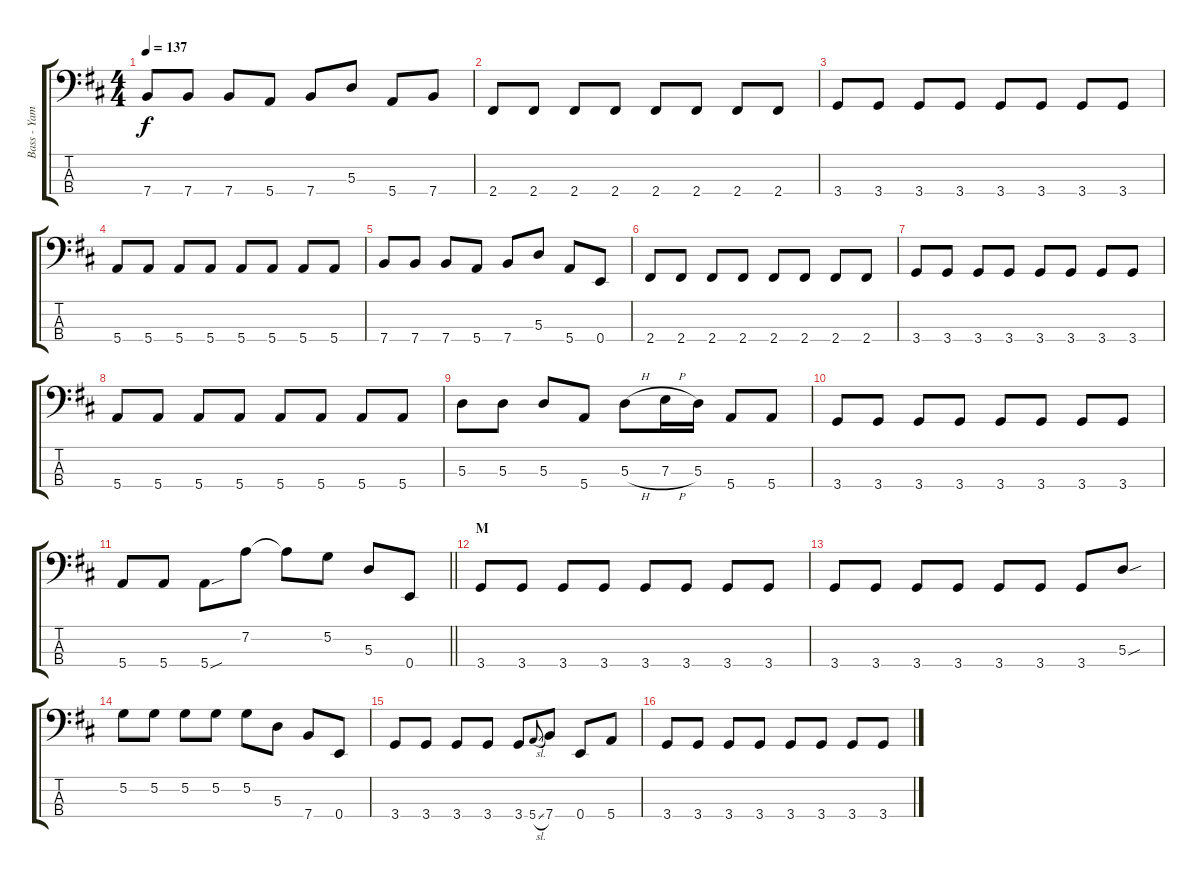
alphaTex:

\track ("Bass - Yamada" "Bass - Yam") {instrument electricbasspick}
\staff {score tabs}
\tuning (G2 D2 A1 E1) {hide}
\ts (4 4)
\tempo 137
\clef f4
\ks d
7.4.8{dy f} 7.4.8 7.4.8 5.4.8 7.4.8 5.3.8 5.4.8 7.4.8 |
2.4.8 2.4.8 2.4.8 2.4.8 2.4.8 2.4.8 2.4.8 2.4.8 |
3.4.8 3.4.8 3.4.8 3.4.8 3.4.8 3.4.8 3.4.8 3.4.8 |
5.4.8 5.4.8 5.4.8 5.4.8 5.4.8 5.4.8 5.4.8 5.4.8 |
7.4.8 7.4.8 7.4.8 5.4.8 7.4.8 5.3.8 5.4.8 0.4.8 |
2.4.8 2.4.8 2.4.8 2.4.8 2.4.8 2.4.8 2.4.8 2.4.8 |
3.4.8 3.4.8 3.4.8 3.4.8 3.4.8 3.4.8 3.4.8 3.4.8 |
5.4.8 5.4.8 5.4.8 5.4.8 5.4.8 5.4.8 5.4.8 5.4.8 |
5.3.8 5.3.8 5.3.8 5.4.8 5.3{h}.8 7.3{h}.16 5.3.16 5.4.8 5.4.8 |
3.4.8 3.4.8 3.4.8 3.4.8 3.4.8 3.4.8 3.4.8 3.4.8 |
\barLineRight lightlight
5.4.8 5.4.8 5.4{sou}.8 7.2.8 7.2{t}.8 5.2.8 5.3.8 0.4.8 |
\section ("" "M")
3.4.8 3.4.8 3.4.8 3.4.8 3.4.8 3.4.8 3.4.8 3.4.8 |
3.4.8 3.4.8 3.4.8 3.4.8 3.4.8 3.4.8 3.4.8 5.3{sou}.8 |
5.2.8 5.2.8 5.2.8 5.2.8 5.2.8 5.3.8 7.4.8 0.4.8 |
3.4.8 3.4.8 3.4.8 3.4.8 3.4.8 5.4{sl}.8{gr onbeat} 7.4.8 0.4.8 5.4.8 |
3.4.8 3.4.8 3.4.8 3.4.8 3.4.8 3.4.8 3.4.8 3.4.8
